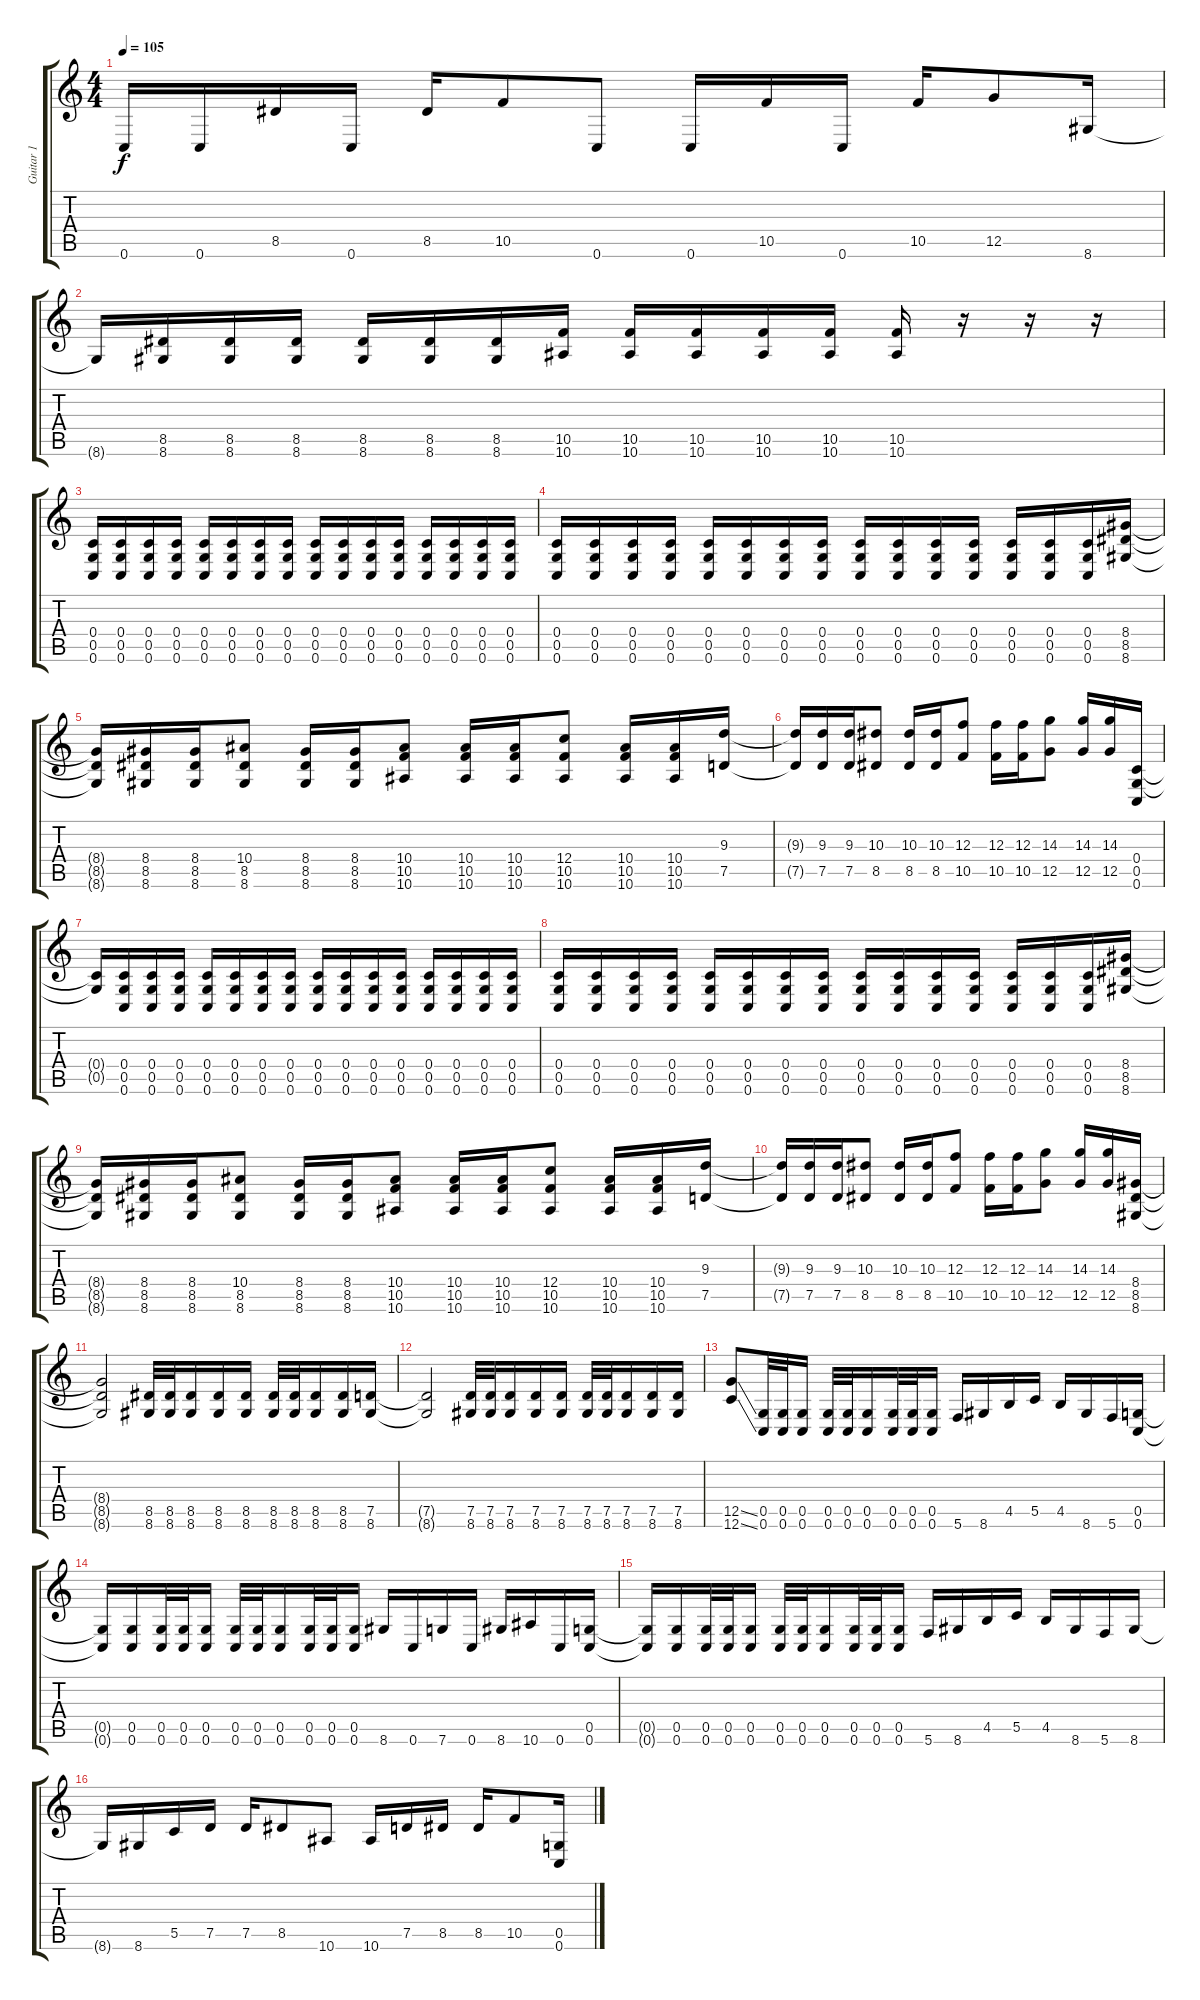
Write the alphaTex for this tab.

\track ("Guitar 1" "Guitar 1") {instrument distortionguitar}
\staff {score tabs}
\tuning (D4 A3 F3 C3 G2 C2) {hide}
\ts (4 4)
\tempo 105
\clef g2
\ks c
0.6{t}.16{dy f} 0.6.16 8.5.16 0.6.16 8.5.16 10.5.8 0.6.8 0.6.16 10.5.16 0.6.16 10.5.16 12.5.8 8.6.16 |
8.6{t}.16 (8.5 8.6).16 (8.5 8.6).16 (8.5 8.6).16 (8.5 8.6).16 (8.5 8.6).16 (8.5 8.6).16 (10.5 10.6).16 (10.5 10.6).16 (10.5 10.6).16 (10.5 10.6).16 (10.5 10.6).16 (10.5 10.6).16 r.16 r.16 r.16 |
(0.4 0.5 0.6).16 (0.4 0.5 0.6).16 (0.4 0.5 0.6).16 (0.4 0.5 0.6).16 (0.4 0.5 0.6).16 (0.4 0.5 0.6).16 (0.4 0.5 0.6).16 (0.4 0.5 0.6).16 (0.4 0.5 0.6).16 (0.4 0.5 0.6).16 (0.4 0.5 0.6).16 (0.4 0.5 0.6).16 (0.4 0.5 0.6).16 (0.4 0.5 0.6).16 (0.4 0.5 0.6).16 (0.4 0.5 0.6).16 |
(0.4 0.5 0.6).16 (0.4 0.5 0.6).16 (0.4 0.5 0.6).16 (0.4 0.5 0.6).16 (0.4 0.5 0.6).16 (0.4 0.5 0.6).16 (0.4 0.5 0.6).16 (0.4 0.5 0.6).16 (0.4 0.5 0.6).16 (0.4 0.5 0.6).16 (0.4 0.5 0.6).16 (0.4 0.5 0.6).16 (0.4 0.5 0.6).16 (0.4 0.5 0.6).16 (0.4 0.5 0.6).16 (8.4 8.5 8.6).16 |
(8.4{t} 8.5{t} 8.6{t}).16 (8.4 8.5 8.6).16 (8.4 8.5 8.6).16 (10.4 8.5 8.6).8 (8.4 8.5 8.6).16 (8.4 8.5 8.6).16 (10.4 10.5 10.6).8 (10.4 10.5 10.6).16 (10.4 10.5 10.6).16 (12.4 10.5 10.6).8 (10.4 10.5 10.6).16 (10.4 10.5 10.6).16 (9.3 7.5).16 |
(9.3{t} 7.5{t}).16 (9.3 7.5).16 (9.3 7.5).16 (10.3 8.5).8 (10.3 8.5).16 (10.3 8.5).16 (12.3 10.5).8 (12.3 10.5).16 (12.3 10.5).16 (14.3 12.5).8 (14.3 12.5).16 (14.3 12.5).16 (0.4 0.5 0.6).16 |
(0.4{t} 0.5{t}).16 (0.4 0.5 0.6).16 (0.4 0.5 0.6).16 (0.4 0.5 0.6).16 (0.4 0.5 0.6).16 (0.4 0.5 0.6).16 (0.4 0.5 0.6).16 (0.4 0.5 0.6).16 (0.4 0.5 0.6).16 (0.4 0.5 0.6).16 (0.4 0.5 0.6).16 (0.4 0.5 0.6).16 (0.4 0.5 0.6).16 (0.4 0.5 0.6).16 (0.4 0.5 0.6).16 (0.4 0.5 0.6).16 |
(0.4 0.5 0.6).16 (0.4 0.5 0.6).16 (0.4 0.5 0.6).16 (0.4 0.5 0.6).16 (0.4 0.5 0.6).16 (0.4 0.5 0.6).16 (0.4 0.5 0.6).16 (0.4 0.5 0.6).16 (0.4 0.5 0.6).16 (0.4 0.5 0.6).16 (0.4 0.5 0.6).16 (0.4 0.5 0.6).16 (0.4 0.5 0.6).16 (0.4 0.5 0.6).16 (0.4 0.5 0.6).16 (8.4 8.5 8.6).16 |
(8.4{t} 8.5{t} 8.6{t}).16 (8.4 8.5 8.6).16 (8.4 8.5 8.6).16 (10.4 8.5 8.6).8 (8.4 8.5 8.6).16 (8.4 8.5 8.6).16 (10.4 10.5 10.6).8 (10.4 10.5 10.6).16 (10.4 10.5 10.6).16 (12.4 10.5 10.6).8 (10.4 10.5 10.6).16 (10.4 10.5 10.6).16 (9.3 7.5).16 |
(9.3{t} 7.5{t}).16 (9.3 7.5).16 (9.3 7.5).16 (10.3 8.5).8 (10.3 8.5).16 (10.3 8.5).16 (12.3 10.5).8 (12.3 10.5).16 (12.3 10.5).16 (14.3 12.5).8 (14.3 12.5).16 (14.3 12.5).16 (8.4 8.5 8.6).16 |
(8.4{t} 8.5{t} 8.6{t}).2 (8.5 8.6).32 (8.5 8.6).32 (8.5 8.6).16 (8.5 8.6).16 (8.5 8.6).16 (8.5 8.6).32 (8.5 8.6).32 (8.5 8.6).16 (8.5 8.6).16 (7.5 8.6).16 |
(7.5{t} 8.6{t}).2 (7.5 8.6).32 (7.5 8.6).32 (7.5 8.6).16 (7.5 8.6).16 (7.5 8.6).16 (7.5 8.6).32 (7.5 8.6).32 (7.5 8.6).16 (7.5 8.6).16 (7.5 8.6).16 |
(12.5{ss} 12.6{ss}).8 (0.5 0.6).32 (0.5 0.6).32 (0.5 0.6).16 (0.5 0.6).32 (0.5 0.6).32 (0.5 0.6).16 (0.5 0.6).32 (0.5 0.6).32 (0.5 0.6).16 5.6.16 8.6.16 4.5.16 5.5.16 4.5.16 8.6.16 5.6.16 (0.5 0.6).16 |
(0.5{t} 0.6{t}).16 (0.5 0.6).16 (0.5 0.6).32 (0.5 0.6).32 (0.5 0.6).16 (0.5 0.6).32 (0.5 0.6).32 (0.5 0.6).16 (0.5 0.6).32 (0.5 0.6).32 (0.5 0.6).16 8.6.16 0.6.16 7.6.16 0.6.16 8.6.16 10.6.16 0.6.16 (0.5 0.6).16 |
(0.5{t} 0.6{t}).16 (0.5 0.6).16 (0.5 0.6).32 (0.5 0.6).32 (0.5 0.6).16 (0.5 0.6).32 (0.5 0.6).32 (0.5 0.6).16 (0.5 0.6).32 (0.5 0.6).32 (0.5 0.6).16 5.6.16 8.6.16 4.5.16 5.5.16 4.5.16 8.6.16 5.6.16 8.6.16 |
8.6{t}.16 8.6.16 5.5.16 7.5.16 7.5.16 8.5.8 10.6.8 10.6.16 7.5.16 8.5.16 8.5.16 10.5.8 (0.5 0.6).16
